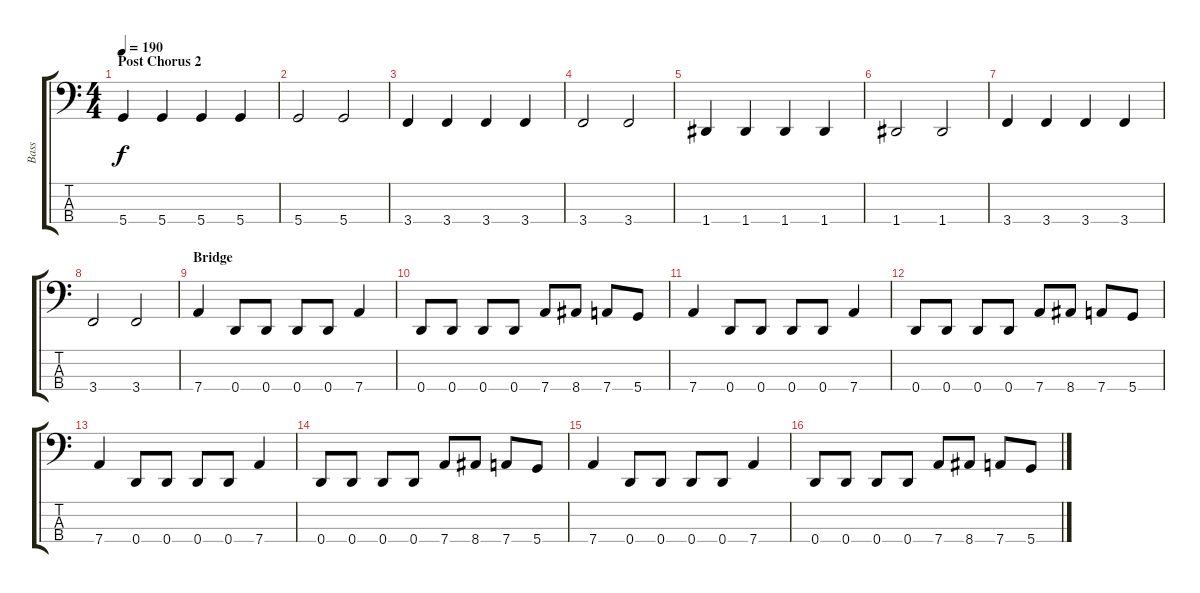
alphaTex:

\track ("Bass" "Bass") {instrument electricbasspick}
\staff {score tabs}
\tuning (G2 D2 A1 D1) {hide}
\ts (4 4)
\section ("" "Post Chorus 2")
\tempo 190
\clef f4
\ks c
5.4.4{dy f} 5.4.4 5.4.4 5.4.4 |
5.4.2 5.4.2 |
3.4.4 3.4.4 3.4.4 3.4.4 |
3.4.2 3.4.2 |
1.4.4 1.4.4 1.4.4 1.4.4 |
1.4.2 1.4.2 |
3.4.4 3.4.4 3.4.4 3.4.4 |
3.4.2 3.4.2 |
\section ("" "Bridge")
7.4.4 0.4.8 0.4.8 0.4.8 0.4.8 7.4.4 |
0.4.8 0.4.8 0.4.8 0.4.8 7.4.8 8.4.8 7.4.8 5.4.8 |
7.4.4 0.4.8 0.4.8 0.4.8 0.4.8 7.4.4 |
0.4.8 0.4.8 0.4.8 0.4.8 7.4.8 8.4.8 7.4.8 5.4.8 |
7.4.4 0.4.8 0.4.8 0.4.8 0.4.8 7.4.4 |
0.4.8 0.4.8 0.4.8 0.4.8 7.4.8 8.4.8 7.4.8 5.4.8 |
7.4.4 0.4.8 0.4.8 0.4.8 0.4.8 7.4.4 |
0.4.8 0.4.8 0.4.8 0.4.8 7.4.8 8.4.8 7.4.8 5.4.8
